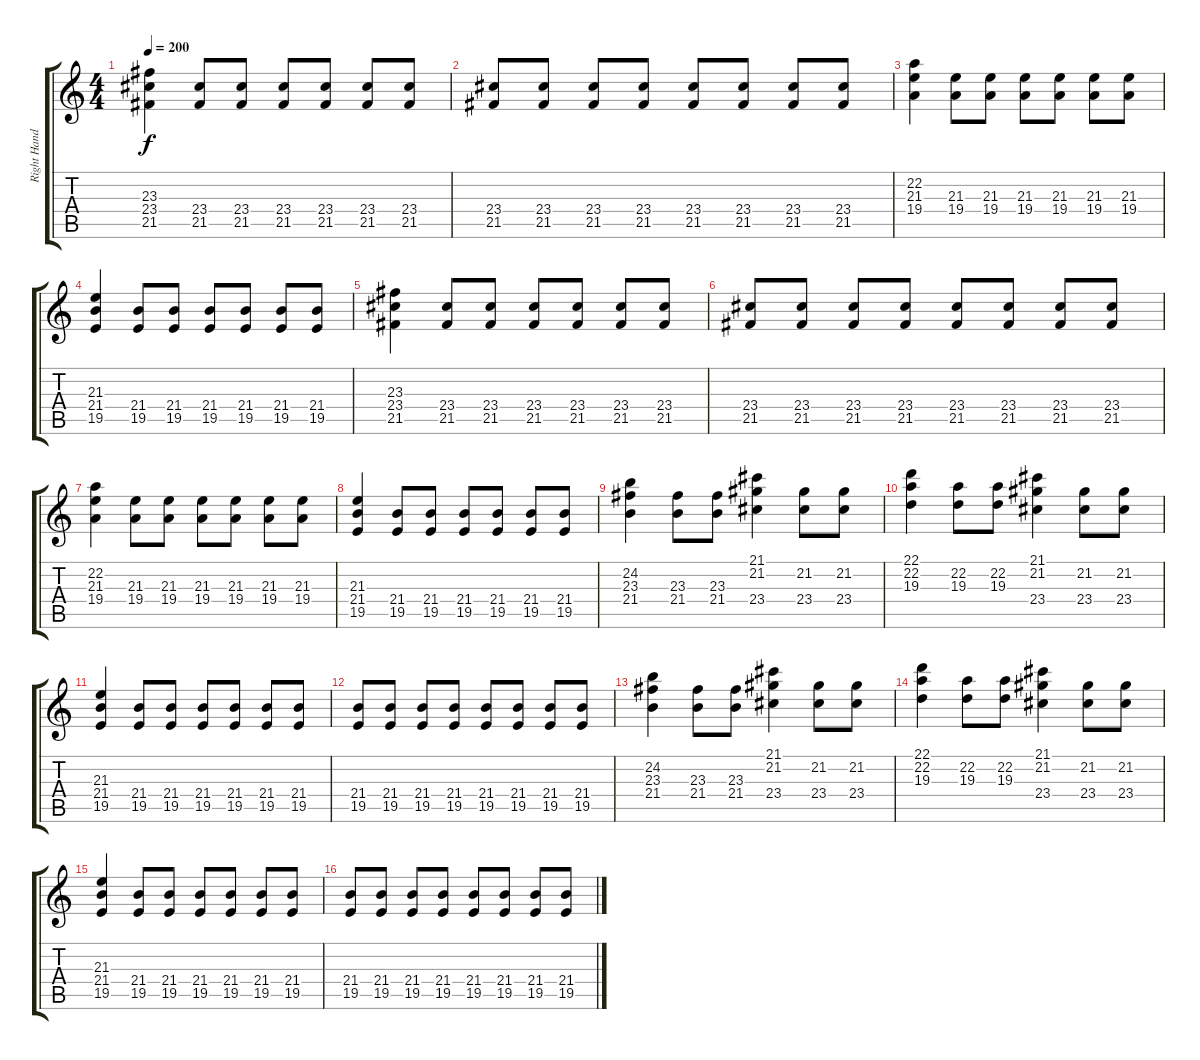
\track ("Right Hand" "Right Hand") {instrument acousticgrandpiano}
\staff {score tabs}
\tuning (E4 B3 G3 D3 A2 E2) {hide}
\ts (4 4)
\tempo 200
\clef g2
\ks c
(23.3 23.4 21.5).4{dy f} (23.4 21.5).8 (23.4 21.5).8 (23.4 21.5).8 (23.4 21.5).8 (23.4 21.5).8 (23.4 21.5).8 |
(23.4 21.5).8 (23.4 21.5).8 (23.4 21.5).8 (23.4 21.5).8 (23.4 21.5).8 (23.4 21.5).8 (23.4 21.5).8 (23.4 21.5).8 |
(22.2 21.3 19.4).4 (21.3 19.4).8 (21.3 19.4).8 (21.3 19.4).8 (21.3 19.4).8 (21.3 19.4).8 (21.3 19.4).8 |
(21.3 21.4 19.5).4 (21.4 19.5).8 (21.4 19.5).8 (21.4 19.5).8 (21.4 19.5).8 (21.4 19.5).8 (21.4 19.5).8 |
(23.3 23.4 21.5).4 (23.4 21.5).8 (23.4 21.5).8 (23.4 21.5).8 (23.4 21.5).8 (23.4 21.5).8 (23.4 21.5).8 |
(23.4 21.5).8 (23.4 21.5).8 (23.4 21.5).8 (23.4 21.5).8 (23.4 21.5).8 (23.4 21.5).8 (23.4 21.5).8 (23.4 21.5).8 |
(22.2 21.3 19.4).4 (21.3 19.4).8 (21.3 19.4).8 (21.3 19.4).8 (21.3 19.4).8 (21.3 19.4).8 (21.3 19.4).8 |
(21.3 21.4 19.5).4 (21.4 19.5).8 (21.4 19.5).8 (21.4 19.5).8 (21.4 19.5).8 (21.4 19.5).8 (21.4 19.5).8 |
(24.2 23.3 21.4).4 (23.3 21.4).8 (23.3 21.4).8 (21.1 21.2 23.4).4 (21.2 23.4).8 (21.2 23.4).8 |
(22.1 22.2 19.3).4 (22.2 19.3).8 (22.2 19.3).8 (21.1 21.2 23.4).4 (21.2 23.4).8 (21.2 23.4).8 |
(21.3 21.4 19.5).4 (21.4 19.5).8 (21.4 19.5).8 (21.4 19.5).8 (21.4 19.5).8 (21.4 19.5).8 (21.4 19.5).8 |
(21.4 19.5).8 (21.4 19.5).8 (21.4 19.5).8 (21.4 19.5).8 (21.4 19.5).8 (21.4 19.5).8 (21.4 19.5).8 (21.4 19.5).8 |
(24.2 23.3 21.4).4 (23.3 21.4).8 (23.3 21.4).8 (21.1 21.2 23.4).4 (21.2 23.4).8 (21.2 23.4).8 |
(22.1 22.2 19.3).4 (22.2 19.3).8 (22.2 19.3).8 (21.1 21.2 23.4).4 (21.2 23.4).8 (21.2 23.4).8 |
(21.3 21.4 19.5).4 (21.4 19.5).8 (21.4 19.5).8 (21.4 19.5).8 (21.4 19.5).8 (21.4 19.5).8 (21.4 19.5).8 |
(21.4 19.5).8 (21.4 19.5).8 (21.4 19.5).8 (21.4 19.5).8 (21.4 19.5).8 (21.4 19.5).8 (21.4 19.5).8 (21.4 19.5).8
